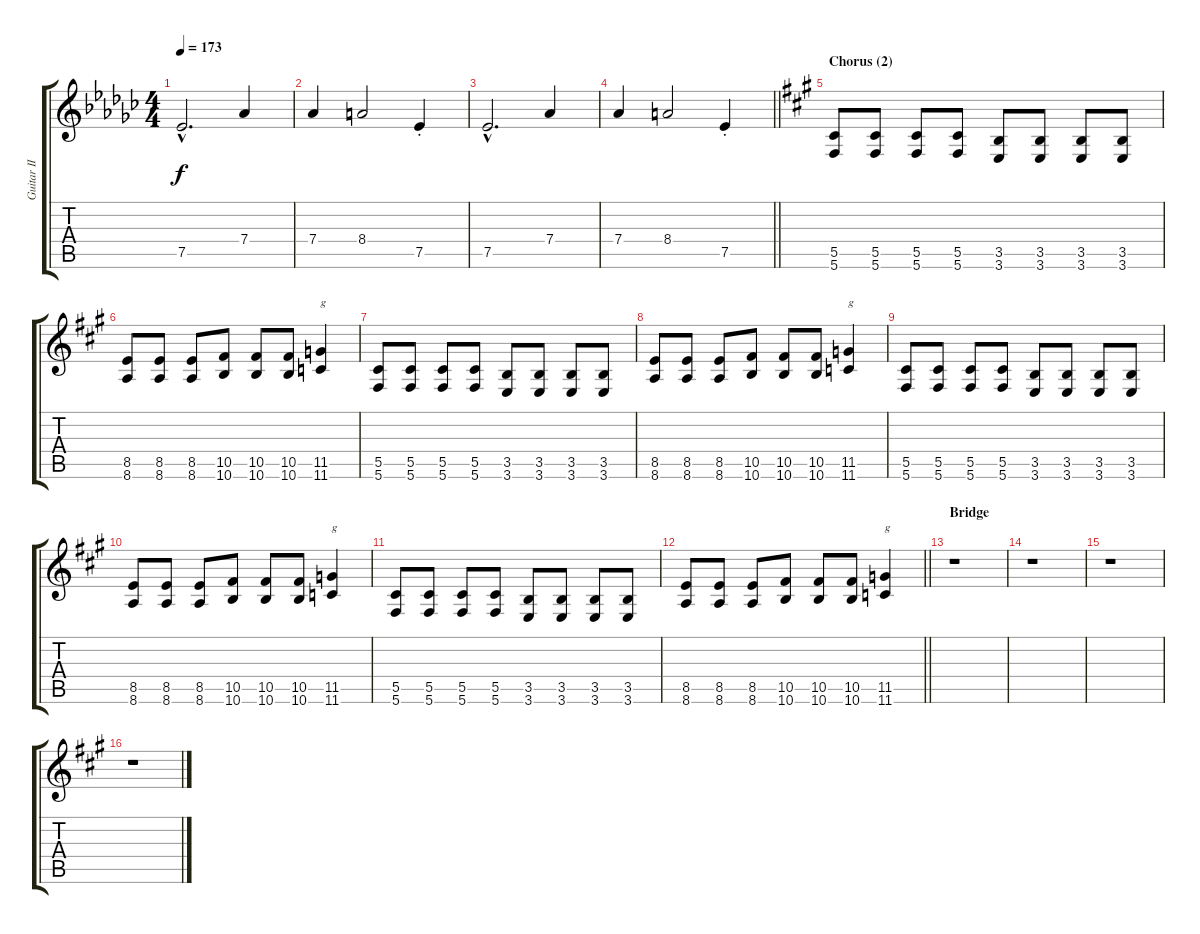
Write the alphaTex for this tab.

\track ("Guitar II" "Guitar II") {instrument distortionguitar}
\staff {score tabs}
\tuning (Eb4 Bb3 Gb3 Db3 Ab2 Db2) {hide}
\ts (4 4)
\tempo 173
\clef g2
\ks ebminor
7.5{hac}.2{d dy f} 7.4.4 |
7.4.4 8.4.2 7.5{st}.4 |
7.5{hac}.2{d} 7.4.4 |
\barLineRight lightlight
7.4.4 8.4.2 7.5{st}.4 |
\section ("" "Chorus (2)")
\ks f#minor
(5.5 5.6).8 (5.5 5.6).8 (5.5 5.6).8 (5.5 5.6).8 (3.5 3.6).8 (3.5 3.6).8 (3.5 3.6).8 (3.5 3.6).8 |
(8.5 8.6).8 (8.5 8.6).8 (8.5 8.6).8 (10.5 10.6).8 (10.5 10.6).8 (10.5 10.6).8 (11.5 11.6).4{txt "g"} |
(5.5 5.6).8 (5.5 5.6).8 (5.5 5.6).8 (5.5 5.6).8 (3.5 3.6).8 (3.5 3.6).8 (3.5 3.6).8 (3.5 3.6).8 |
(8.5 8.6).8 (8.5 8.6).8 (8.5 8.6).8 (10.5 10.6).8 (10.5 10.6).8 (10.5 10.6).8 (11.5 11.6).4{txt "g"} |
(5.5 5.6).8 (5.5 5.6).8 (5.5 5.6).8 (5.5 5.6).8 (3.5 3.6).8 (3.5 3.6).8 (3.5 3.6).8 (3.5 3.6).8 |
(8.5 8.6).8 (8.5 8.6).8 (8.5 8.6).8 (10.5 10.6).8 (10.5 10.6).8 (10.5 10.6).8 (11.5 11.6).4{txt "g"} |
(5.5 5.6).8 (5.5 5.6).8 (5.5 5.6).8 (5.5 5.6).8 (3.5 3.6).8 (3.5 3.6).8 (3.5 3.6).8 (3.5 3.6).8 |
\barLineRight lightlight
(8.5 8.6).8 (8.5 8.6).8 (8.5 8.6).8 (10.5 10.6).8 (10.5 10.6).8 (10.5 10.6).8 (11.5 11.6).4{txt "g"} |
\section ("" "Bridge")
r.1 |
r.1 |
r.1 |
r.1
